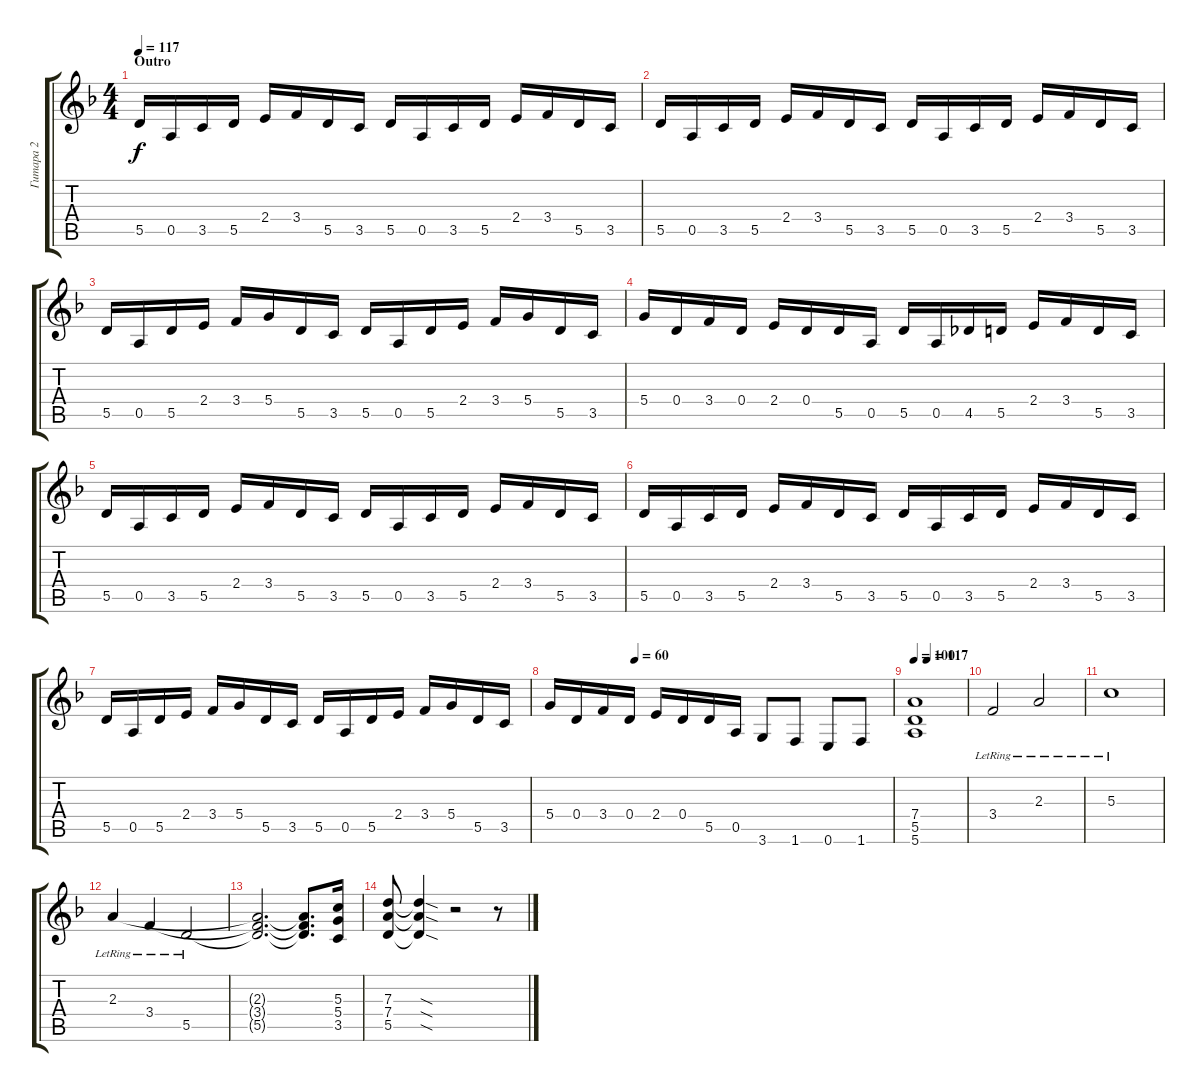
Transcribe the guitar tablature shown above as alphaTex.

\track ("Гитара 2" "Гитара 2") {instrument distortionguitar}
\staff {score tabs}
\tuning (E4 B3 G3 D3 A2 E2) {hide}
\ts (4 4)
\section ("" "Outro")
\tempo 117
\clef g2
\ks dminor
5.5.16{dy f} 0.5.16 3.5.16 5.5.16 2.4.16 3.4.16 5.5.16 3.5.16 5.5.16 0.5.16 3.5.16 5.5.16 2.4.16 3.4.16 5.5.16 3.5.16 |
5.5.16 0.5.16 3.5.16 5.5.16 2.4.16 3.4.16 5.5.16 3.5.16 5.5.16 0.5.16 3.5.16 5.5.16 2.4.16 3.4.16 5.5.16 3.5.16 |
5.5.16 0.5.16 5.5.16 2.4.16 3.4.16 5.4.16 5.5.16 3.5.16 5.5.16 0.5.16 5.5.16 2.4.16 3.4.16 5.4.16 5.5.16 3.5.16 |
5.4.16 0.4.16 3.4.16 0.4.16 2.4.16 0.4.16 5.5.16 0.5.16 5.5.16 0.5.16 4.5.16 5.5.16 2.4.16 3.4.16 5.5.16 3.5.16 |
5.5.16 0.5.16 3.5.16 5.5.16 2.4.16 3.4.16 5.5.16 3.5.16 5.5.16 0.5.16 3.5.16 5.5.16 2.4.16 3.4.16 5.5.16 3.5.16 |
5.5.16 0.5.16 3.5.16 5.5.16 2.4.16 3.4.16 5.5.16 3.5.16 5.5.16 0.5.16 3.5.16 5.5.16 2.4.16 3.4.16 5.5.16 3.5.16 |
5.5.16 0.5.16 5.5.16 2.4.16 3.4.16 5.4.16 5.5.16 3.5.16 5.5.16 0.5.16 5.5.16 2.4.16 3.4.16 5.4.16 5.5.16 3.5.16 |
\tempo (60 0.25)
5.4.16 0.4.16 3.4.16 0.4.16 2.4.16 0.4.16 5.5.16 0.5.16 3.6.8 1.6.8 0.6.8 1.6.8 |
\tempo 100
\tempo (117 0.25)
(7.4 5.5 5.6).1 |
3.4{lr}.2 2.3{lr}.2 |
5.3{lr}.1 |
2.3{lr}.4 3.4{lr}.4 5.5{lr}.2 |
(2.3{t} 3.4{t} 5.5{t}).2{d} (2.3{t} 3.4{t} 5.5{t}).8{d} (5.3 5.4 3.5).16 |
(7.3 7.4 5.5).8 (7.3{sod t} 7.4{sod t} 5.5{sod t}).4 r.2 r.8
